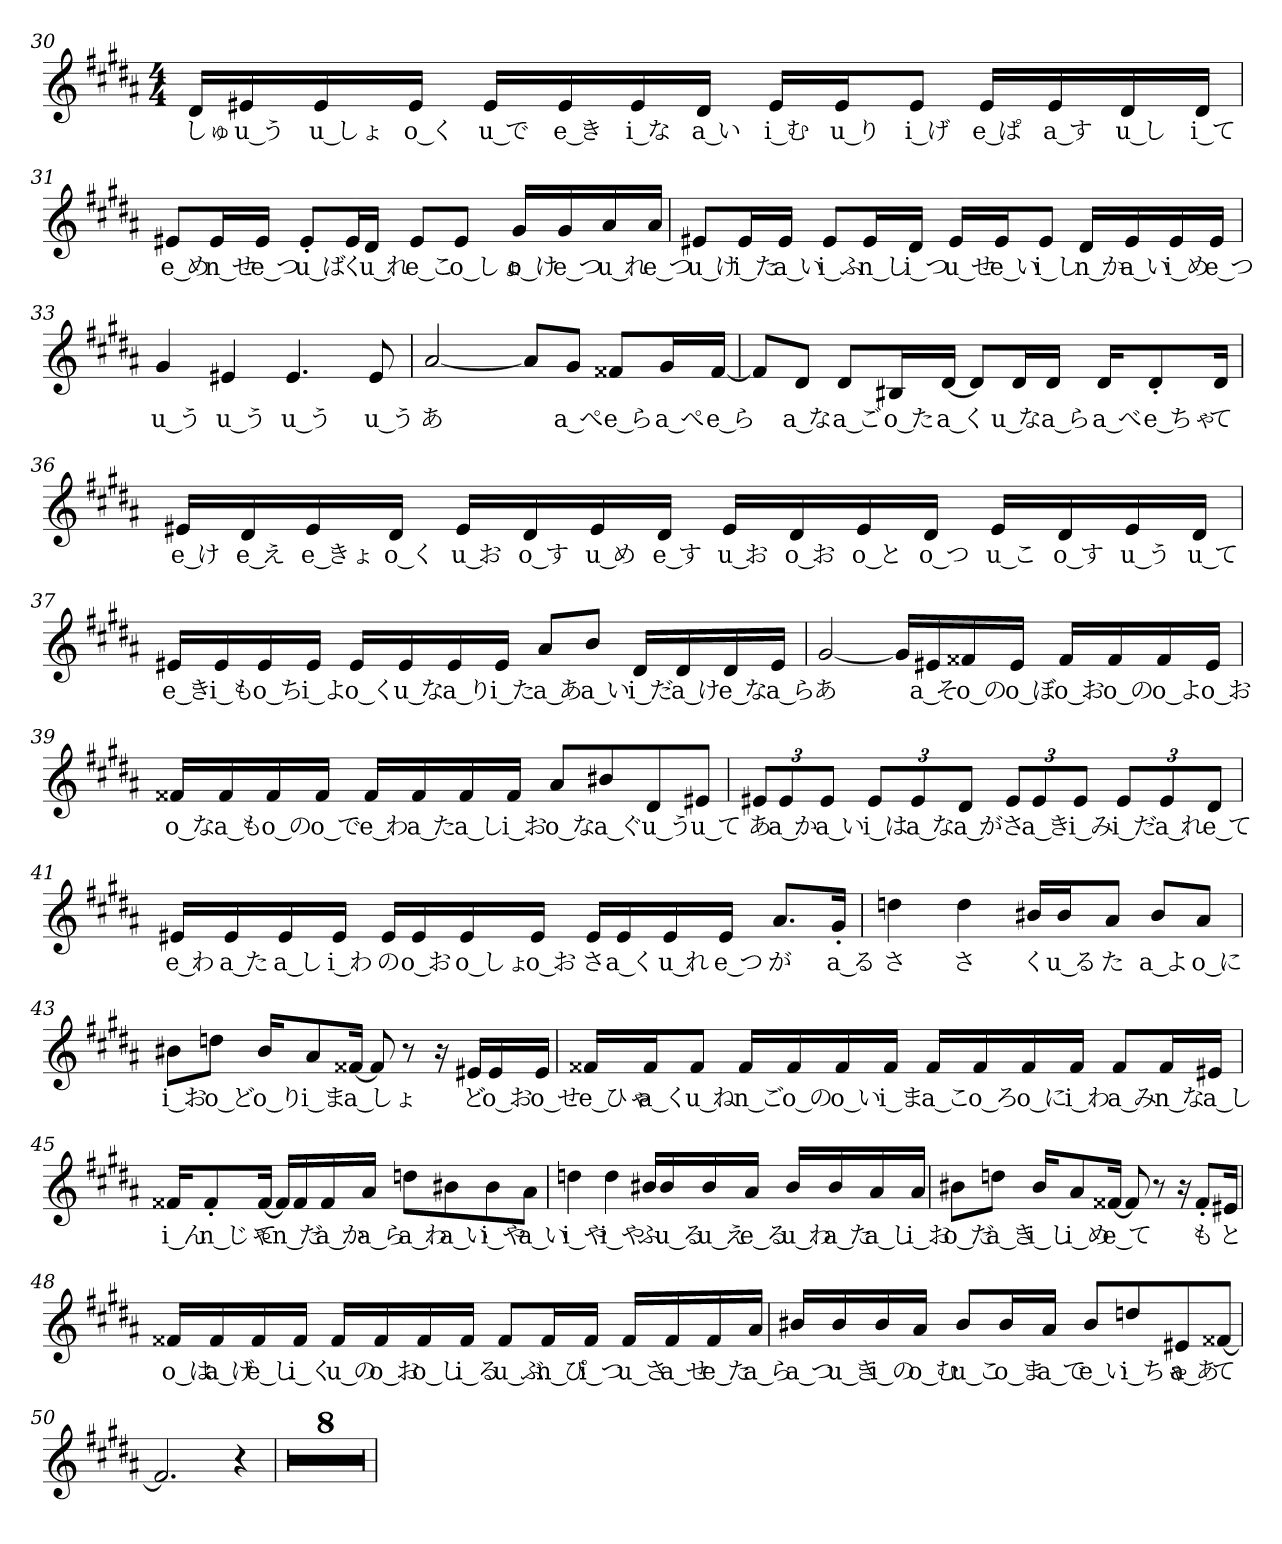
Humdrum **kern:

**kern	**text
*part1	*part1
*staff1	*staff1
*clefG2	*
*k[f#c#g#d#a#]	*
*M4/4	*
=30	=30
16d#LL	- しゅ
16e#X	u う
16e#	u しょ
16e#JJ	o く
16e#LL	u で
16e#	e き
16e#	i な
16d#JJ	a い
16e#LL	i む
16e#J	u り
8e#J	i げ
16e#LL	e ぱ
16e#	a す
16d#	u し
16d#JJ	i て
=31	=31
8e#XL	e め
16e#L	n せ
16e#JJ	e つ
8e#'L	u ば
16e#L	- く
16d#JJ	u れ
8e#L	e こ
8e#J	o しょ
16g#LL	o け
16g#	e つ
16a#	u れ
16a#JJ	e つ
=32	=32
8e#XL	u け
16e#L	i た
16e#JJ	a い
8e#L	i ふ
16e#L	n し
16d#JJ	i つ
16e#LL	u せ
16e#J	e い
8e#J	i し
16d#LL	n か
16e#	a い
16e#	i め
16e#JJ	e つ
=33	=33
4g#	u う
4e#X	u う
4.e#	u う
8e#	u う
=34	=34
[2a#	- あ
8a#L]	.
8g#J	a ぺ
8f##XL	e ら
16g#L	a ぺ
[16f##JJ	e ら
=35	=35
8f##L]	.
8d#J	a な
8d#L	a ご
16B#XL	o た
[16d#JJ	a く
8d#L]	.
16d#L	u な
16d#JJ	a ら
16d#KL	a べ
8d#'	e ちゃ
16d#Jk	- て
=36	=36
16e#XLL	e け
16d#	e え
16e#	e きょ
16d#JJ	o く
16e#LL	u お
16d#	o す
16e#	u め
16d#JJ	e す
16e#LL	u お
16d#	o お
16e#	o と
16d#JJ	o つ
16e#LL	u こ
16d#	o す
16e#	u う
16d#JJ	u て
=37	=37
16e#XLL	e き
16e#	i も
16e#	o ち
16e#JJ	i よ
16e#LL	o く
16e#	u な
16e#	a り
16e#JJ	i た
8a#L	a あ
8bJ	a い
16d#LL	i だ
16d#	a け
16d#	e な
16e#JJ	a ら
=38	=38
[2g#	- あ
16g#LL]	.
16e#X	a そ
16f##X	o の
16e#JJ	o ぼ
16f##LL	o お
16f##	o の
16f##	o よ
16e#JJ	o お
=39	=39
16f##XLL	o な
16f##	a も
16f##	o の
16f##JJ	o で
16f##LL	e わ
16f##	a た
16f##	a し
16f##JJ	i お
8a#L	o な
8b#X	a ぐ
8d#	u う
8e#XJ	u て
=40	=40
12e#XL	- あ
12e#	a か
12e#J	a い
12e#L	i は
12e#	a な
12d#J	a が
12e#L	- さ
12e#	a き
12e#J	i み
12e#L	i だ
12e#	a れ
12d#J	e て
=41	=41
16e#XLL	e わ
16e#	a た
16e#	a し
16e#JJ	i わ
16e#LL	- の
16e#	o お
16e#	o しょ
16e#JJ	o お
16e#LL	- さ
16e#	a く
16e#	u れ
16e#JJ	e つ
8.a#L	- が
16g#'Jk	a る
=42	=42
4ddn	- さ
4dd	- さ
16b#XLL	- く
16b#J	u る
8a#J	- た
8b#L	a よ
8a#J	o に
=43	=43
8b#XL	i お
8ddnJ	o ど
16b#KL	o り
8a#	i ま
[16f##XJk	a しょ
8f##]	.
8r	.
16r	.
16e#XLL	- ど
16e#	o お
16e#JJ	o せ
=44	=44
16f##XLL	e ひゃ
16f##J	a く
8f##J	u ね
16f##LL	n ご
16f##	o の
16f##	o い
16f##JJ	i ま
16f##LL	a こ
16f##	o ろ
16f##	o に
16f##JJ	i わ
8f##L	a み
16f##L	n な
16e#XJJ	a し
=45	=45
16f##XKL	i ん
8f##'	n じゃ
[16f##Jk	- て
16f##LL]	.
16f##	n だ
16f##	a か
16a#JJ	a ら
8ddnL	a わ
8b#X	a い
8b#	i や
8a#J	a い
=46	=46
4ddn	i や
4dd	i や
16b#XLL	- ふ
16b#	u る
16b#	u え
16a#JJ	e る
16b#LL	u わ
16b#	a た
16a#	a し
16a#JJ	i お
=47	=47
8b#XL	o だ
8ddnJ	a き
16b#KL	i し
8a#	i め
[16f##XJk	e て
8f##]	.
8r	.
16r	.
8f##'L	- も
16e#XJk	- と
=48	=48
16f##XLL	o は
16f##	a げ
16f##	e し
16f##JJ	i く
16f##LL	u の
16f##	o お
16f##	o し
16f##JJ	i る
8f##L	u ぶ
16f##L	n ぴ
16f##JJ	i つ
16f##LL	u さ
16f##	a せ
16f##	e た
16a#JJ	a ら
=49	=49
16b#XLL	a つ
16b#	u き
16b#	i の
16a#JJ	o む
8b#L	u こ
16b#L	o ま
16a#JJ	a で
8b#L	e い
8ddn	i ちゃ
8e#X	a あ
[8f##XJ	- て
=50	=50
2.f##]	.
4r	.
=51	=51
1r	.
=52	=52
1r	.
=53	=53
1r	.
=54	=54
1r	.
=55	=55
1r	.
=56	=56
1r	.
=57	=57
1r	.
=58	=58
1r	.
=	=
*-	*-
